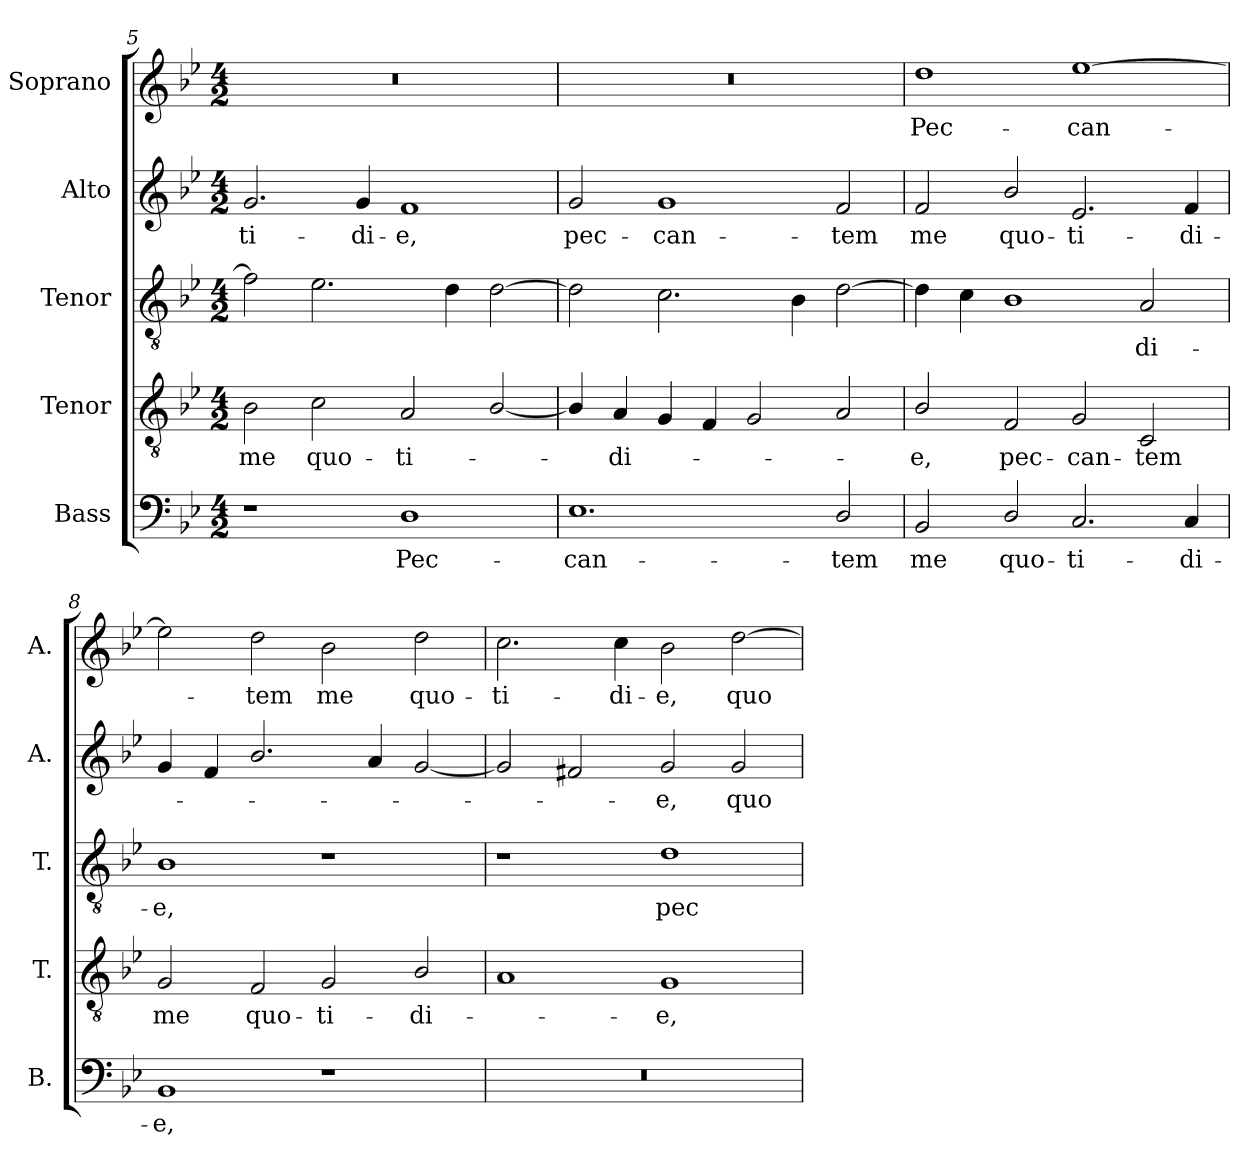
**kern	**text	**kern	**text	**kern	**text	**kern	**text	**kern	**text
*part5	*part5	*part4	*part4	*part3	*part3	*part2	*part2	*part1	*part1
*staff5	*staff5	*staff4	*staff4	*staff3	*staff3	*staff2	*staff2	*staff1	*staff1
*I"Bass	*	*I"Tenor	*	*I"Tenor	*	*I"Alto	*	*I"Soprano	*
*I'B.	*	*I'T.	*	*I'T.	*	*I'A.	*	*I'A.	*
!!LO:LB:g=z
*clefF4	*	*clefGv2	*	*clefGv2	*	*clefG2	*	*clefG2	*
*	*	*ITrd7c12	*	*ITrd7c12	*	*	*	*	*
*k[b-e-]	*	*k[b-e-]	*	*k[b-e-]	*	*k[b-e-]	*	*k[b-e-]	*
*B-:	*	*B-:	*	*B-:	*	*B-:	*	*B-:	*
*M4/2	*	*M4/2	*	*M4/2	*	*M4/2	*	*M4/2	*
=5	=5	=5	=5	=5	=5	=5	=5	=5	=5
!	!	!	!LO:LY:b:color=#000000	!	!	!	!	!	!
!	!	!	!	!	!	!	!LO:LY:b:color=#000000	!LO:N:vis=1	!
1r	.	2BB-i\	me	2Fi\]	.	2.gi/	-ti-	0r	.
!	!	!	!LO:LY:b:color=#000000	!	!	!	!	!	!
.	.	2Ci\	quo-	2.E-i\	.	.	.	.	.
!	!	!	!	!	!	!	!LO:LY:b:color=#000000	!	!
.	.	.	.	.	.	4gi/	-di-	.	.
!	!LO:LY:b:color=#000000	!	!	!	!	!	!	!	!
!	!	!	!LO:LY:b:color=#000000	!	!	!	!	!	!
!	!	!	!	!	!	!	!LO:LY:b:color=#000000	!	!
1Di	Pec-	2AAi/	-ti-	.	.	1fi	-e,	.	.
.	.	.	.	4Di\	.	.	.	.	.
.	.	[2BB-i/	.	[2Di\	.	.	.	.	.
=6	=6	=6	=6	=6	=6	=6	=6	=6	=6
!	!LO:LY:b:color=#000000	!	!	!	!	!	!	!	!
!	!	!	!	!	!	!	!LO:LY:b:color=#000000	!LO:N:vis=1	!
1.E-i	-can-	4BB-i/]	.	2Di\]	.	2gi/	pec-	0r	.
!	!	!	!LO:LY:b:color=#000000	!	!	!	!	!	!
.	.	4AAi/	-di-	.	.	.	.	.	.
!	!	!	!	!	!	!	!LO:LY:b:color=#000000	!	!
.	.	4GGi/	.	2.Ci\	.	1gi	-can-	.	.
.	.	4FFi/	.	.	.	.	.	.	.
.	.	2GGi/	.	.	.	.	.	.	.
.	.	.	.	4BB-i\	.	.	.	.	.
!	!LO:LY:b:color=#000000	!	!	!	!	!	!	!	!
!	!	!	!	!	!	!	!LO:LY:b:color=#000000	!	!
2Di/	-tem	2AAi/	.	[2Di\	.	2fi/	-tem	.	.
=7	=7	=7	=7	=7	=7	=7	=7	=7	=7
!	!LO:LY:b:color=#000000	!	!	!	!	!	!	!	!
!	!	!	!LO:LY:b:color=#000000	!	!	!	!	!	!
!	!	!	!	!	!	!	!LO:LY:b:color=#000000	!	!
!	!	!	!	!	!	!	!	!	!LO:LY:b:color=#000000
2BB-i/	me	2BB-i/	-e,	4Di\]	.	2fi/	me	1ddi	Pec-
.	.	.	.	4Ci\	.	.	.	.	.
!	!LO:LY:b:color=#000000	!	!	!	!	!	!	!	!
!	!	!	!LO:LY:b:color=#000000	!	!	!	!	!	!
!	!	!	!	!	!	!	!LO:LY:b:color=#000000	!	!
2Di/	quo-	2FFi/	pec-	1BB-i	.	2b-i/	quo-	.	.
!	!LO:LY:b:color=#000000	!	!	!	!	!	!	!	!
!	!	!	!LO:LY:b:color=#000000	!	!	!	!	!	!
!	!	!	!	!	!	!	!LO:LY:b:color=#000000	!	!
!	!	!	!	!	!	!	!	!	!LO:LY:b:color=#000000
2.Ci/	-ti-	2GGi/	-can-	.	.	2.e-i/	-ti-	[1ee-i	-can-
!	!	!	!LO:LY:b:color=#000000	!	!	!	!	!	!
!	!	!	!	!	!LO:LY:b:color=#000000	!	!	!	!
.	.	2CCi/	-tem	2AAi/	-di-	.	.	.	.
!	!LO:LY:b:color=#000000	!	!	!	!	!	!	!	!
!	!	!	!	!	!	!	!LO:LY:b:color=#000000	!	!
4Ci/	-di-	.	.	.	.	4fi/	-di-	.	.
=8	=8	=8	=8	=8	=8	=8	=8	=8	=8
!	!LO:LY:b:color=#000000	!	!	!	!	!	!	!	!
!	!	!	!LO:LY:b:color=#000000	!	!	!	!	!	!
!	!	!	!	!	!LO:LY:b:color=#000000	!	!	!	!
1BB-i	-e,	2GGi/	me	1BB-i	-e,	4gi/	.	2ee-i\]	.
.	.	.	.	.	.	4fi/	.	.	.
!	!	!	!LO:LY:b:color=#000000	!	!	!	!	!	!
!	!	!	!	!	!	!	!	!	!LO:LY:b:color=#000000
.	.	2FFi/	quo-	.	.	2.b-i/	.	2ddi\	-tem
!	!	!	!LO:LY:b:color=#000000	!	!	!	!	!	!
!	!	!	!	!	!	!	!	!	!LO:LY:b:color=#000000
1r	.	2GGi/	-ti-	1r	.	.	.	2b-i\	me
.	.	.	.	.	.	4ai/	.	.	.
!	!	!	!LO:LY:b:color=#000000	!	!	!	!	!	!
!	!	!	!	!	!	!	!	!	!LO:LY:b:color=#000000
.	.	2BB-i/	-di-	.	.	[2gi/	.	2ddi\	quo-
=9	=9	=9	=9	=9	=9	=9	=9	=9	=9
!LO:N:vis=1	!	!	!	!	!	!	!	!	!
!	!	!	!	!	!	!	!	!	!LO:LY:b:color=#000000
0r	.	1AAi	.	1r	.	2gi/]	.	2.cci\	-ti-
.	.	.	.	.	.	2f#Xi/	.	.	.
!	!	!	!	!	!	!	!	!	!LO:LY:b:color=#000000
.	.	.	.	.	.	.	.	4cci\	-di-
!	!	!	!LO:LY:b:color=#000000	!	!	!	!	!	!
!	!	!	!	!	!LO:LY:b:color=#000000	!	!	!	!
!	!	!	!	!	!	!	!LO:LY:b:color=#000000	!	!
!	!	!	!	!	!	!	!	!	!LO:LY:b:color=#000000
.	.	1GGi	-e,	1Di	pec-	2gi/	-e,	2b-i\	-e,
!	!	!	!	!	!	!	!LO:LY:b:color=#000000	!	!
!	!	!	!	!	!	!	!	!	!LO:LY:b:color=#000000
.	.	.	.	.	.	2gi/	quo-	[2ddi\	quo-
=	=	=	=	=	=	=	=	=	=
*-	*-	*-	*-	*-	*-	*-	*-	*-	*-
